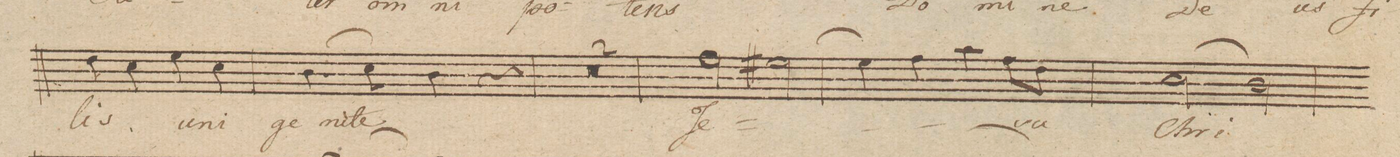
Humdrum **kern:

**kern	**text	**dynam
*I"Tenore Solo	*	*
*clefC4	*	*
*k[]	*	*
*met(c)	*	*
*M4/4	*	*
4c\)	-lis	.
4B\	.	.
4d\	u-	.
4B\	-ni-	.
=82	=82	=82
(4.A\	-ge-	.
8B\)	-nite	.
4A\	.	.
4r	.	.
=83	=83	=83
0r	.	.
=84	=84	=84
=85	=85	=85
2e\	Je-	.
[2d#X\	.	.
=86	=86	=86
4d#\]	.	.
4e\	.	.
4g\	.	.
8e\L	-su	.
8c\J	.	.
=87	=87	=87
(2B\	Chri-	.
2A\)	.	.
=88	=88	=88
*-	*-	*-
